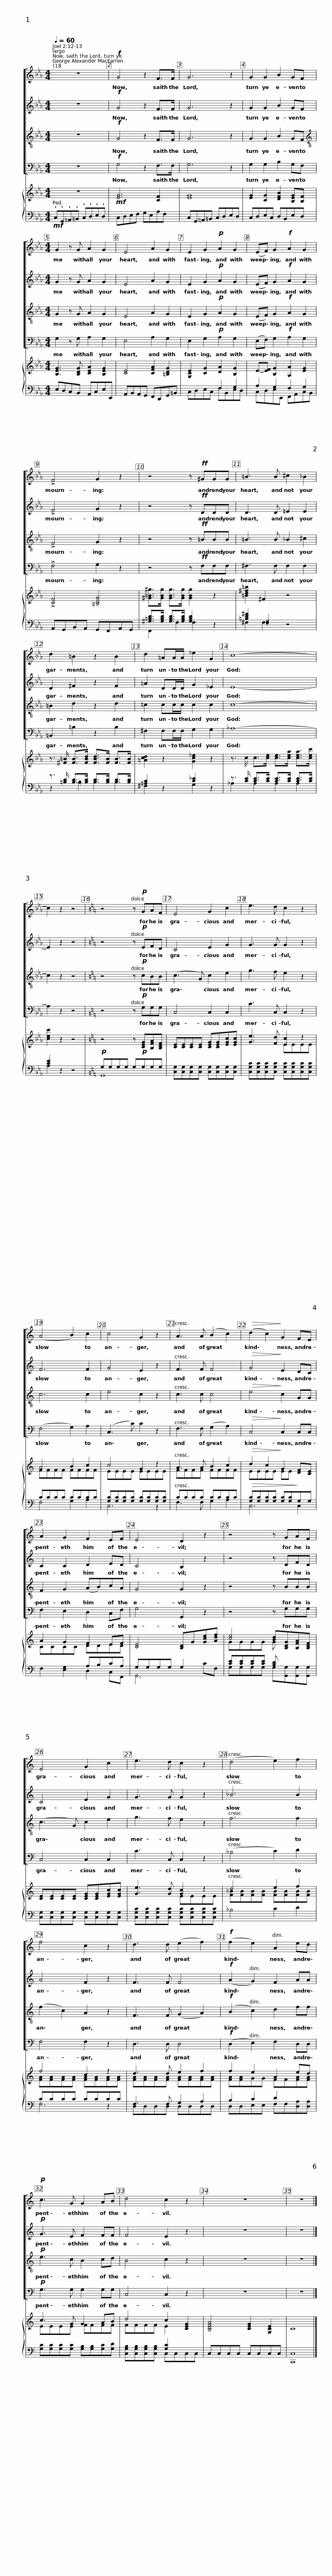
X:1
%%score [ 1 2 3 4 ] { ( 5 8 ) | ( 6 7 ) }
L:1/8
Q:1/4=60
M:4/4
I:linebreak $
K:Eb
V:1 treble
V:2 treble
V:3 treble-8
V:4 bass
V:5 treble
V:8 treble
V:6 bass
V:7 bass
V:1
 z8 |!f! G4 z2 F>F | G6 z2 | G2 G2 B2 GF |$[M:4/4] G2 z G A2 G2 | %5
 E4 A2 G2 | E2 G2!p! A2 G2 | (EF) G2!f! A2 G2 |$ !>!F4 G2 z2 | z4 z!ff! ^GGG | %10
 =B3 B ^c2 _B2 |$ d2 =B2 z2 B2 |$ d2 =AA/A/ _e2 G2 | c8- | c2 z2 z4 | %15
[K:C] z4 z!p! GAF |$ E4 G2 c2 |$ e3 d c2 z2 | (A4 B2) c2 | c4 G2 z2 | %20
 A3 A (B2 c2) |$!>(! (d2 c2)!>)! G2 FE |$ A2 G2 F2 EF | E4 D2 z2 | z4 z GAF | %25
 E4 G2 c2 |$ e3 d c2 z2 | (d4 e2) f2 | f4 c2 z2 | d3 d (e2 f2) |$ %30
!f! (f2 e2) A2 ed |!p! c3 G G2 AB | d4 c2 z2 | z8 | z8 |] %35
V:2
 z8 |!f! G4 z2 F>F | G6 z2 | G2 G2 B2 GF |$[M:4/4] G2 z G A2 G2 | %5
 E4 A2 G2 | E2 G2!p! A2 G2 | (EF) G2!f! A2 G2 |$ !>!F4 G2 z2 | z4 z!ff! DDD | %10
 D3 D =E2 E2 |$ D2 ^F2 z2 F2 |$ =A2 DD/D/ G2 _E2 | E8- | E2 z2 z4 | %15
[K:C] z4 z!p! EFD |$ C4 E2 G2 |$ G3 G G2 z2 | F6 F2 | G4 E2 z2 | %20
 F3 F F4 |$!>(! G4!>)! E2 DC |$ C2 C2 D2 ED | C4 B,2 z2 | z4 z DFD | %25
 C4 E2 G2 |$ G3 G G2 z2 | _B6 B2 | A4 F2 z2 | F3 F F4 |$ %30
!f! (A2 G2) F2 AA |!p! G3 E F2 FF | F4 E2 z2 | z8 | z8 |] %35
V:3
 z8 |!f! G4 z2 F>F | G6 z2 | G2 G2 B2 GF |$[M:4/4][K:treble-8] G2 z G A2 G2 | %5
 E4 A2 G2 | E2 G2!p! A2 G2 | (EF) G2!f! A2 G2 |$ !>!F4 G2 z2 | z4 z!ff! =BBB | %10
 =B3 B _B2 ^c2 |$ =B2 d2 z2 d2 |$ =c2 cc/c/ c2 c2 | c8- | c2 z2 z4 | %15
[K:C] z4 z!p! cBB |$ (c3 G) c2 e2 |$ g3 f e2 z2 | c6 c2 | e4 c2 z2 | %20
 c3 c c4 |$!>(! e4!>)! c2 GG |$ F2 G2 (AB)cA | G4 G2 z2 | z4 z BBB | %25
 (c3 G) c2 e2 |$ g3 f e2 z2 | f6 f2 | (f2 c2) A2 z2 | F3 F (G2 A2) |$ %30
!f! (B2 c2) d2 ff |!p! e3 c B2 cd | B4 c2 z2 | z8 | z8 |] %35
V:4
 z8 |!f! G,4 z2 F,>F, | G,6 z2 | G,2 G,2 B,2 G,F, |$[M:4/4] G,2 z G, A,2 G,2 | %5
 E,4 A,2 G,2 | E,2 G,2!p! A,2 G,2 | (E,F,) G,2!f! A,2 G,2 |$ !>!F,4 G,2 z2 | z4 z!ff! F,F,F, | %10
 ^F,3 F, F,2 F,2 |$ =B,,2 =B,2 z2 B,2 |$ ^F,2 F,F,/F,/ G,2 G,2 | _A,8- | A,2 z2 z4 | %15
[K:C] z4 z!p! G,G,G, |$ C,4 C,2 C,2 |$ C3 C, C,2 z2 | (F,4 G,2) A,2 | (C,3 C) C2 z2 | %20
 F,3 F, (G,2 A,2) |$!>(! C,4!>)! C,2 C,C, |$ F,2 E,2 D,2 C,F, | G,4 G,,2 z2 | z4 z G,G,G, | %25
 C,4 C,2 C,2 |$ C3 C, C,2 z2 | (_B,4 C2) D2 | F,4 F,2 z2 | D,3 D, D,4 |$ %30
!f! (D,2 E,2) F,2 D,D, |!p! G,3 G, G,2 G,G, | C,4 C,2 z2 | z8 | z8 |] %35
V:5
 z8 |!mf! [EG]6 [CF]2 | [EG]8 | [EG]2 [CG]2 [DFB]2 [B,EG][B,F] |$[M:4/4] [B,EG]3 [B,DG] [CEA]2 [B,EG]2 | %5
 [CE]4 [CFA]2 [=B,DG]2 | [G,CE]2 [CG]2 [DA]2 [B,G]2 | E-[EF] [B,G]2 [A,A]2 [EG]2 |$ !>![CF]4 [=B,DG]4 | [^G=B^g]>[GBg] [GBg]>[GBg] [GBg]2 z2 | %10
 [=Bd^f=b]2 ^F2 z4 |$ z3/2 [^F=B]/ [FB]>[FBd] [FBd]>[FB] [FB]>[FB] |$ [=Acd]2 z2 [Gc_e]2 z2 | z3/2 c/ c>[ce] [ce]>[cea] [cea]>[cec'] | [cec']2 z2 z4 | %15
[K:C] z4 z!p! [CEG][B,FA][B,DF] |$ [CE][CE][CE][CE] [CEG][CEG][EGc][EGc] |$ [Ge]3 [Fd] [Ec]2 z2 | A4 B2 c2 | c4 G2 z2 | %20
 A3 A B2 c2 |$!>(! d2 c2!>)! G2 [DF][CE] |$ A2 G2 F2 EF | [CE]4 [B,D]G[Gce][Adf] | [ce]4 [Bd][B,DG][B,FA][B,DF] | %25
 [CE][CE][CE][CE] [CEG][CEG][EGc][EGc] |$ [Ge]3 [Gd] [Gc]2 z2 | d4 e2 f2 | f4 c2 z2 | d3 d e2 f2 |$ %30
 f2 e2 A2 ed | c3 G G2 AB | d4 c2 [CEG]2 | [B,DFA]4 [CEG]2 [G,CE]2 | C8 |] %35
V:6
!mf! !wedge!C,!wedge!G,,!wedge!=A,,!wedge!=B,, !wedge!C,!wedge!D,!wedge!E,!wedge!D, | C,D,E,F, G,E,A,F, | C,G,,=A,,=B,, C,D,E,D, | C,D,E,C, D,B,,E,D, |$[M:4/4] x8 | %5
 x8 | x4 F,2 G,2 | A,2 G,2 F,2 G,2 |$ x8 | [^G,=B,D]>[G,B,D] [G,B,D]>[G,B,D] [G,B,D]2 z2 | %10
 [=B,D^F]2 ^F,2 x4 |$ z3/2 [=B,D]/ [B,D]>[B,D] [B,D]>[B,D] [B,D]>[B,D] |$ [=A,C]2 z2 [C_E]2 z2 | z3/2 [CE]/ [CE]>[CE] [CE]>[CE] [CE]>[CE] | [CE]2 z2 z4 | %15
[K:C]!p! G,G,G,G, G,G,G,G, |$ x8 |$ x4 x4 | CCCC CCCC | [G,C][G,C][G,C][G,C] [G,C][G,C][G,C][G,C] | %20
 CCCC CCCC |$!>(! [G,C][G,C][G,C][G,C] [G,C][G,C]!>)!G,G, |$ x4 A,B,CA, | G,G,G,G, G,2 x2 | [CE][CE][CE][CE] [B,D] x3 | %25
 x8 |$ x8 | x8 | CCCC CCCC | F,3 F, G,2 A,2 |$ %30
 B,2 C2 D2 x2 | x8 | x4 [G,C]2 x2 | x8 | x8 |] %35
V:7
 x8 | x8 | x8 | x8 |$[M:4/4] E,D,C,B,, A,,C,E,E,, | %5
 A,,B,,A,,G,, F,,D,,G,,=B,, | C,D,E,C, F,B,,E,D, | C,D,E,E,, F,,A,,C,B,, |$ A,,G,,B,,A,, G,,F,,A,,G,, | F,,2 F,2 F,2 z2 | %10
 ^F,2 F,2 z4 |$ z2 =B,2 B,2 B,2 |$ ^F,2 z2 G,2 z2 | _A,2 A,2 A,2 A,2 | A,2 z2 z4 | %15
[K:C] G,,8 |$ [C,G,][C,G,][C,G,][C,G,] [C,G,][C,G,][C,G,][C,G,] |$ [C,G,C][C,G,C][C,G,C][C,G,C] [C,G,C][C,G,C][C,G,C][C,G,C] | F,4 G,2 A,2 | C,6 z2 | %20
 F,3 F, G,2 A,2 |$ C,6 C,2 |$ F,2 [E,G,]2 D,2 C,F,, | G,,6 CF, | G,G,G,G, G,[G,,G,][G,,G,][G,,G,] | %25
 [C,G,][C,G,][C,G,][C,G,] [C,G,][C,G,][C,G,][C,G,] |$ [C,G,C][C,G,C][C,G,C][C,G,C] [C,G,C][C,G,C][C,G,C][C,G,C] | _B,4 C2 D2 | F,6 z2 | D,D,D,D, D,D,D,D, |$ %30
 D,D,E,E, F,F,[D,A,][D,A,] | [G,C][G,C][G,C][G,C] [G,B,][G,B,][G,C][G,D] | [C,G,B,][C,G,B,][C,G,B,][C,G,B,] C,C,C,C, | C,C,C,C, C,C,C,C, | [C,,C,]8 |] %35
V:8
 x8 | x8 | x8 | x8 |$[M:4/4] x8 | %5
 x8 | x8 | x8 |$ x8 | x8 | %10
 x8 |$ x8 |$ x8 | x8 | x8 | %15
[K:C] x8 |$ x8 |$ x4 EEEE | FFFF FFFF | EEEE EEEE | %20
 FFFF FFFF |$ EEEE EE x2 |$ CCCC DDED | x8 | GGGG G x3 | %25
 x8 |$ x4 EEEE | [F_B][FB][FB][FB] [FB][FB][FB][FB] | [FA][FA][FA][FA] [FA][FA][FA][FA] | [FA][FA][FA][FA] [FA][FA][FA][FA] |$ %30
 [FA][FA]GG FF[FA][FA] | EEEE FFFF | FFFF E2 x2 | x8 | x8 |] %35
